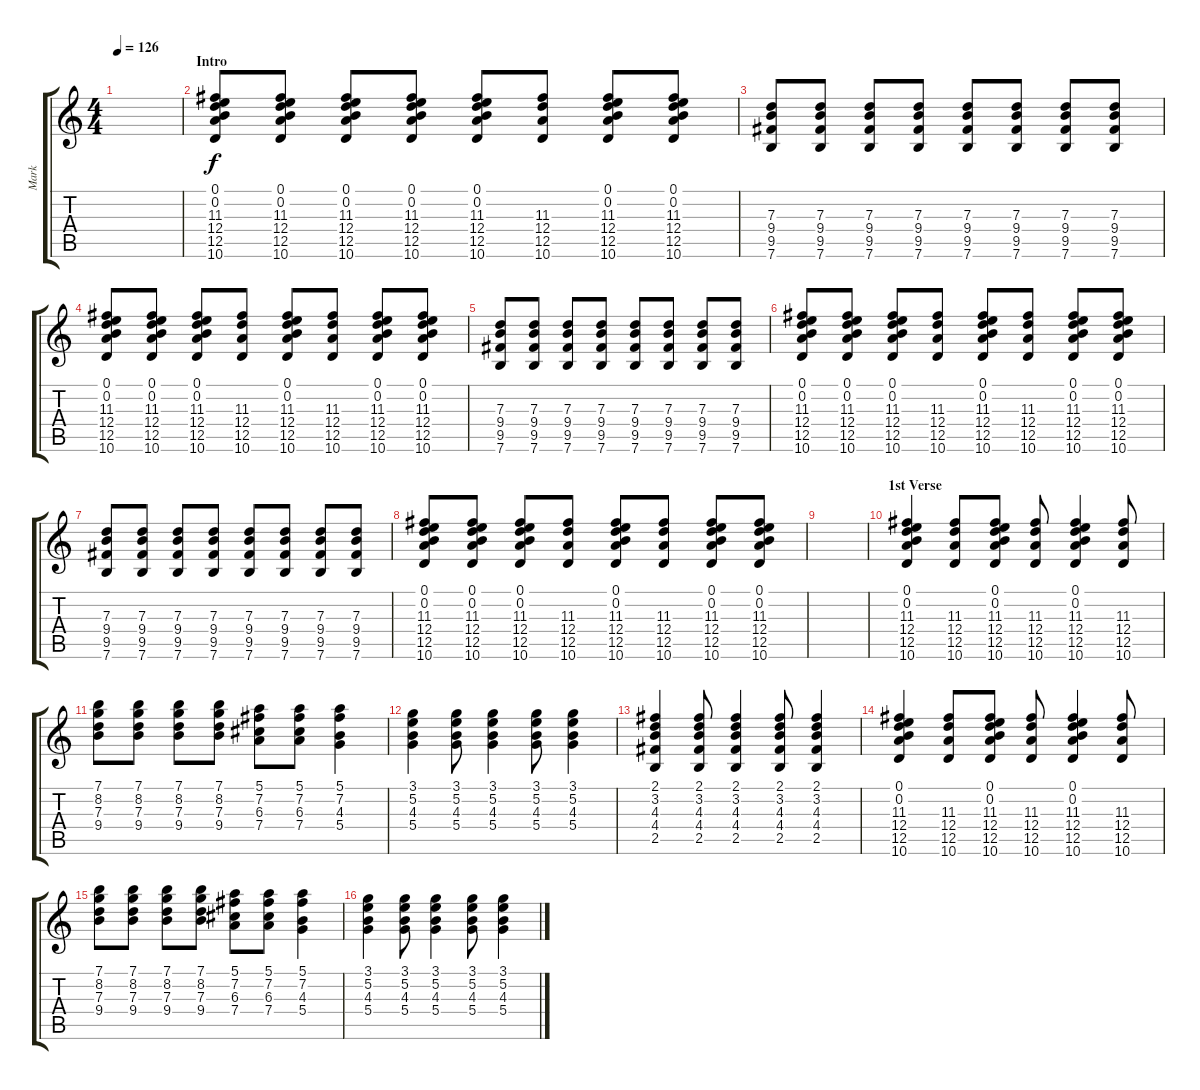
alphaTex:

\track ("Mark" "Mark") {instrument overdrivenguitar}
\staff {score tabs}
\tuning (E4 B3 G3 D3 A2 E2) {hide}
\ts (4 4)
\tempo 126
\clef g2
\ks c
|
\section ("" "Intro")
(0.1 0.2 11.3 12.4 12.5 10.6).8 (0.1 0.2 11.3 12.4 12.5 10.6).8 (0.1 0.2 11.3 12.4 12.5 10.6).8 (0.1 0.2 11.3 12.4 12.5 10.6).8 (0.1 0.2 11.3 12.4 12.5 10.6).8 (11.3 12.4 12.5 10.6).8 (0.1 0.2 11.3 12.4 12.5 10.6).8 (0.1 0.2 11.3 12.4 12.5 10.6).8 |
(7.3 9.4 9.5 7.6).8 (7.3 9.4 9.5 7.6).8 (7.3 9.4 9.5 7.6).8 (7.3 9.4 9.5 7.6).8 (7.3 9.4 9.5 7.6).8 (7.3 9.4 9.5 7.6).8 (7.3 9.4 9.5 7.6).8 (7.3 9.4 9.5 7.6).8 |
(0.1 0.2 11.3 12.4 12.5 10.6).8 (0.1 0.2 11.3 12.4 12.5 10.6).8 (0.1 0.2 11.3 12.4 12.5 10.6).8 (11.3 12.4 12.5 10.6).8 (0.1 0.2 11.3 12.4 12.5 10.6).8 (11.3 12.4 12.5 10.6).8 (0.1 0.2 11.3 12.4 12.5 10.6).8 (0.1 0.2 11.3 12.4 12.5 10.6).8 |
(7.3 9.4 9.5 7.6).8 (7.3 9.4 9.5 7.6).8 (7.3 9.4 9.5 7.6).8 (7.3 9.4 9.5 7.6).8 (7.3 9.4 9.5 7.6).8 (7.3 9.4 9.5 7.6).8 (7.3 9.4 9.5 7.6).8 (7.3 9.4 9.5 7.6).8 |
(0.1 0.2 11.3 12.4 12.5 10.6).8 (0.1 0.2 11.3 12.4 12.5 10.6).8 (0.1 0.2 11.3 12.4 12.5 10.6).8 (11.3 12.4 12.5 10.6).8 (0.1 0.2 11.3 12.4 12.5 10.6).8 (11.3 12.4 12.5 10.6).8 (0.1 0.2 11.3 12.4 12.5 10.6).8 (0.1 0.2 11.3 12.4 12.5 10.6).8 |
(7.3 9.4 9.5 7.6).8 (7.3 9.4 9.5 7.6).8 (7.3 9.4 9.5 7.6).8 (7.3 9.4 9.5 7.6).8 (7.3 9.4 9.5 7.6).8 (7.3 9.4 9.5 7.6).8 (7.3 9.4 9.5 7.6).8 (7.3 9.4 9.5 7.6).8 |
(0.1 0.2 11.3 12.4 12.5 10.6).8 (0.1 0.2 11.3 12.4 12.5 10.6).8 (0.1 0.2 11.3 12.4 12.5 10.6).8 (11.3 12.4 12.5 10.6).8 (0.1 0.2 11.3 12.4 12.5 10.6).8 (11.3 12.4 12.5 10.6).8 (0.1 0.2 11.3 12.4 12.5 10.6).8 (0.1 0.2 11.3 12.4 12.5 10.6).8 |
|
\section ("" "1st Verse")
(0.1 0.2 11.3 12.4 12.5 10.6).4{volume 10} (11.3 12.4 12.5 10.6).8 (0.1 0.2 11.3 12.4 12.5 10.6).8 (11.3 12.4 12.5 10.6).8 (0.1 0.2 11.3 12.4 12.5 10.6).4 (11.3 12.4 12.5 10.6).8 |
(7.1 8.2 7.3 9.4).8 (7.1 8.2 7.3 9.4).8 (7.1 8.2 7.3 9.4).8 (7.1 8.2 7.3 9.4).8 (5.1 7.2 6.3 7.4).8 (5.1 7.2 6.3 7.4).8 (5.1 7.2 4.3 5.4).4 |
(3.1 5.2 4.3 5.4).4 (3.1 5.2 4.3 5.4).8 (3.1 5.2 4.3 5.4).4 (3.1 5.2 4.3 5.4).8 (3.1 5.2 4.3 5.4).4 |
(2.1 3.2 4.3 4.4 2.5).4 (2.1 3.2 4.3 4.4 2.5).8 (2.1 3.2 4.3 4.4 2.5).4 (2.1 3.2 4.3 4.4 2.5).8 (2.1 3.2 4.3 4.4 2.5).4 |
(0.1 0.2 11.3 12.4 12.5 10.6).4 (11.3 12.4 12.5 10.6).8 (0.1 0.2 11.3 12.4 12.5 10.6).8 (11.3 12.4 12.5 10.6).8 (0.1 0.2 11.3 12.4 12.5 10.6).4 (11.3 12.4 12.5 10.6).8 |
(7.1 8.2 7.3 9.4).8 (7.1 8.2 7.3 9.4).8 (7.1 8.2 7.3 9.4).8 (7.1 8.2 7.3 9.4).8 (5.1 7.2 6.3 7.4).8 (5.1 7.2 6.3 7.4).8 (5.1 7.2 4.3 5.4).4 |
(3.1 5.2 4.3 5.4).4 (3.1 5.2 4.3 5.4).8 (3.1 5.2 4.3 5.4).4 (3.1 5.2 4.3 5.4).8 (3.1 5.2 4.3 5.4).4
